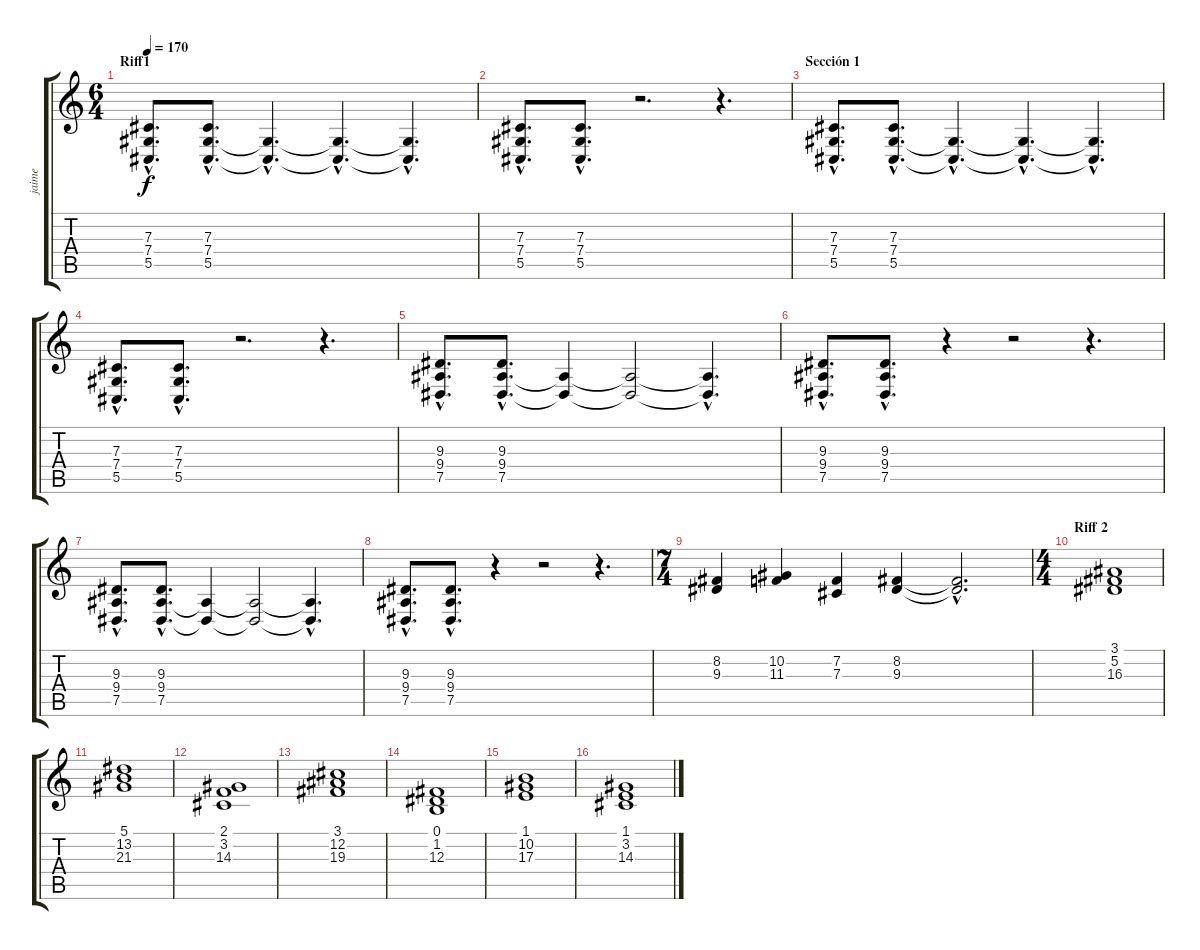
\track ("jaime" "jaime") {instrument choiraahs}
\staff {score tabs}
\tuning (Eb4 Bb3 Gb3 Db3 Ab2 Eb2) {hide}
\ts (6 4)
\section ("" "Riff1")
\tempo 170
\clef g2
\ks c
(7.3{hac} 7.4{hac} 5.5{hac}).8{d dy f instrument choiraahs} (7.3{hac} 7.4{hac} 5.5{hac}).8{d} (7.4{hac t} 5.5{hac t}).4{d} (7.4{hac t} 5.5{hac t}).4{d} (7.4{hac t} 5.5{hac t}).4{d} |
(7.3{hac} 7.4{hac} 5.5{hac}).8{d} (7.3{hac} 7.4{hac} 5.5{hac}).8{d} r.2{d} r.4{d} |
\section ("" "Sección 1")
(7.3{hac} 7.4{hac} 5.5{hac}).8{d} (7.3{hac} 7.4{hac} 5.5{hac}).8{d} (7.4{hac t} 5.5{hac t}).4{d} (7.4{hac t} 5.5{hac t}).4{d} (7.4{hac t} 5.5{hac t}).4{d} |
(7.3{hac} 7.4{hac} 5.5{hac}).8{d} (7.3{hac} 7.4{hac} 5.5{hac}).8{d} r.2{d} r.4{d} |
(9.3{hac} 9.4{hac} 7.5{hac}).8{d} (9.3{hac} 9.4{hac} 7.5{hac}).8{d} (9.4{t} 7.5{t}).4 (9.4{t} 7.5{t}).2 (9.4{hac t} 7.5{hac t}).4{d} |
(9.3{hac} 9.4{hac} 7.5{hac}).8{d} (9.3{hac} 9.4{hac} 7.5{hac}).8{d} r.4 r.2 r.4{d} |
(9.3{hac} 9.4{hac} 7.5{hac}).8{d} (9.3{hac} 9.4{hac} 7.5{hac}).8{d} (9.4{t} 7.5{t}).4 (9.4{t} 7.5{t}).2 (9.4{hac t} 7.5{hac t}).4{d} |
(9.3{hac} 9.4{hac} 7.5{hac}).8{d} (9.3{hac} 9.4{hac} 7.5{hac}).8{d} r.4 r.2 r.4{d} |
\ts (7 4)
(8.2 9.3).4 (10.2 11.3).4 (7.2 7.3).4 (8.2 9.3).4 (8.2{hac t} 9.3{hac t}).2{d} |
\ts (4 4)
\section ("" "Riff 2")
(3.1 5.2 16.3).1 |
(5.1 13.2 21.3).1 |
(2.1 3.2 14.3).1 |
(3.1 12.2 19.3).1 |
(0.1 1.2 12.3).1 |
(1.1 10.2 17.3).1 |
(1.1 3.2 14.3).1
